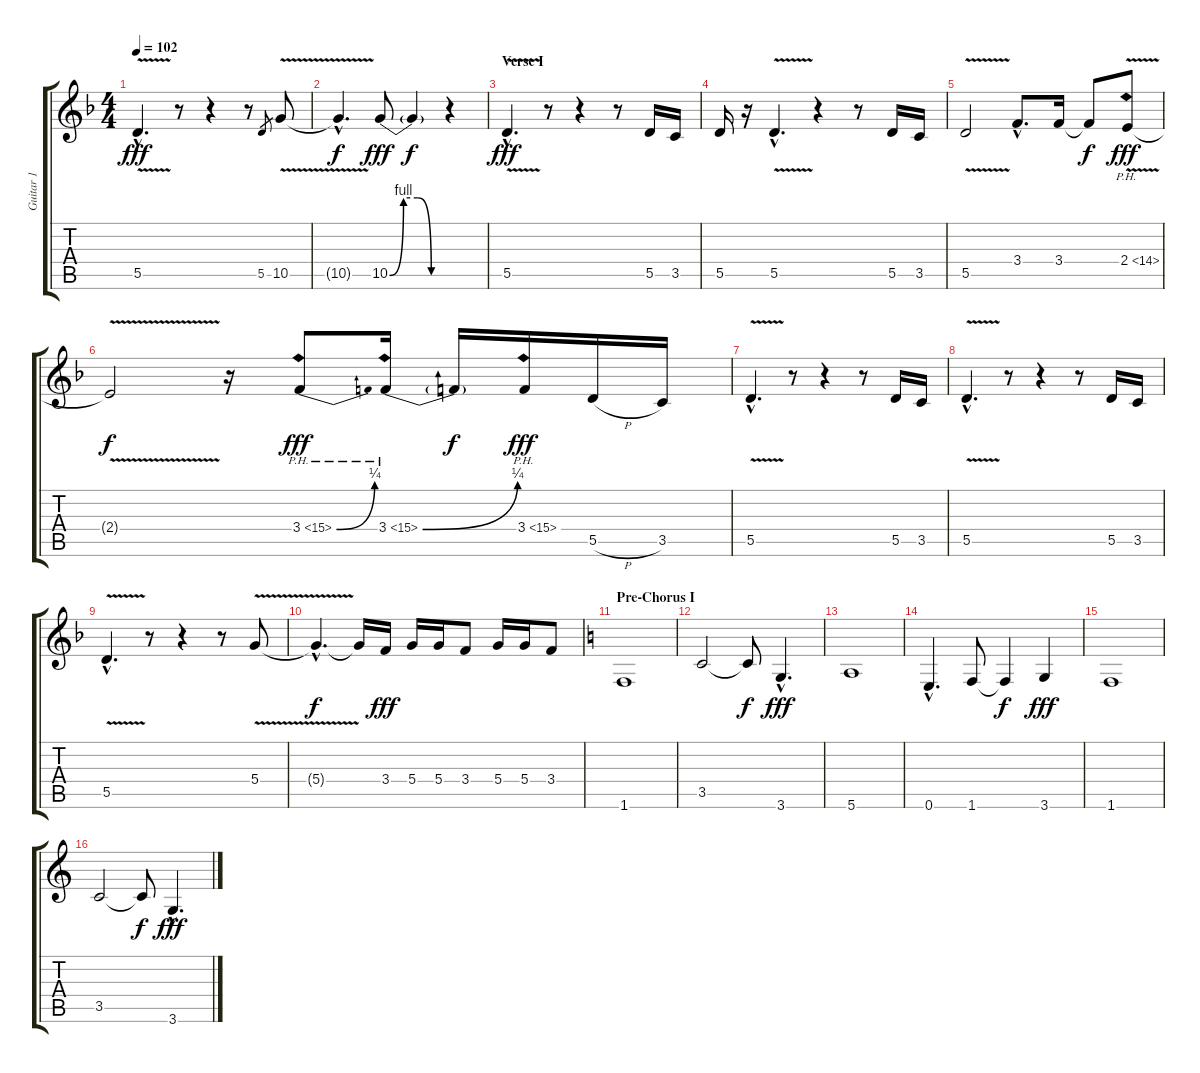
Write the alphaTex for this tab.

\track ("Guitar 1" "Guitar 1") {instrument distortionguitar}
\staff {score tabs}
\tuning (E4 B3 G3 D3 A2 E2) {hide}
\ts (4 4)
\tempo 102
\clef g2
\ks f
5.5{v hac}.4{d dy fff} r.8 r.4 r.8 5.5.8{gr} 10.5{v}.8 |
10.5{hac t}.4{d dy f} 10.5{be (custom 0 0 15 4 30 4 45 0 60 0)}.8{dy fff} 10.5{t}.4{dy f} r.4 |
\section ("" "Verse I")
5.5{v hac}.4{d dy fff} r.8 r.4 r.8 5.5.16 3.5.16 |
5.5.16 r.16 5.5{v hac}.4{d} r.4 r.8 5.5.16 3.5.16 |
5.5{v}.2 3.4{hac}.8{d} 3.4.16 3.4{t}.8{dy f} 2.4{ph 12 v}.8{dy fff volume 0} |
2.4{t}.2{dy f} r.16 3.4{be (bend 0 0 60 1) ph 12}.8{dy fff} 3.4{be (bend 0 0 60 1) ph 12}.16 3.4{t}.16{dy f} 3.4{ph 12}.16{dy fff} 5.5{h}.16{volume 13} 3.5.16 |
5.5{v hac}.4{d} r.8 r.4 r.8 5.5.16 3.5.16 |
5.5{v hac}.4{d} r.8 r.4 r.8 5.5.16 3.5.16 |
5.5{v hac}.4{d} r.8 r.4 r.8 5.4{v}.8 |
5.4{hac t}.4{d dy f} 5.4{t}.16 3.4.16{dy fff} 5.4.16 5.4.16 3.4.8 5.4.16 5.4.16 3.4.8 |
\section ("" "Pre-Chorus I")
\ks c
1.6.1 |
3.5.2 3.5{t}.8{dy f} 3.6{hac}.4{d dy fff} |
5.6.1 |
0.6{hac}.4{d} 1.6.8 1.6{t}.4{dy f} 3.6.4{dy fff} |
1.6.1 |
3.5.2 3.5{t}.8{dy f} 3.6{hac}.4{d dy fff}
